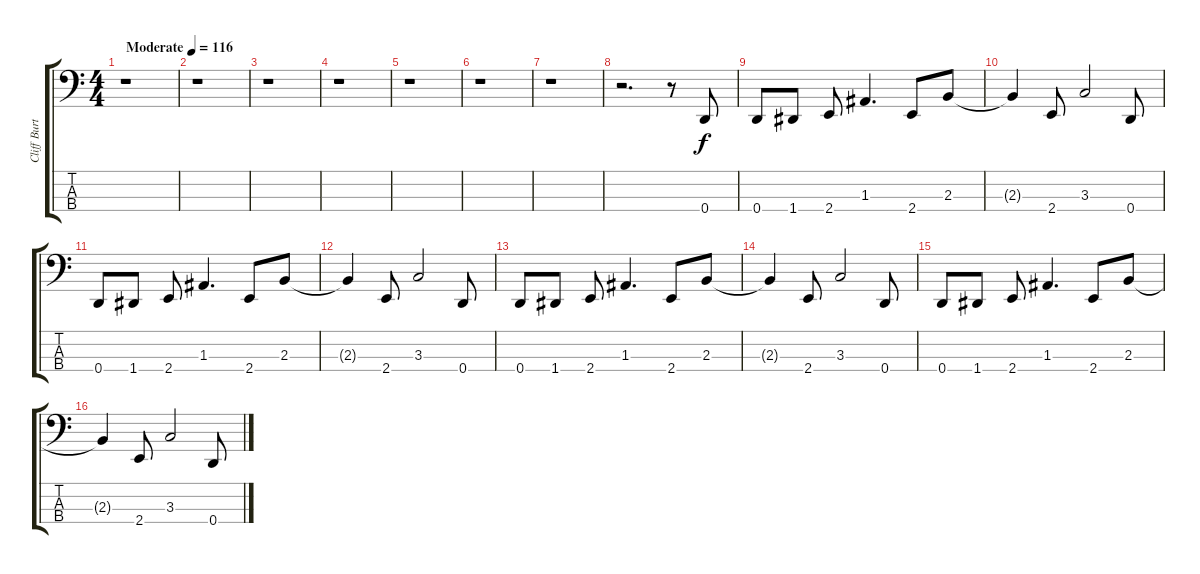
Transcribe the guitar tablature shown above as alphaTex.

\track ("Cliff Burton (Bass)" "Cliff Burt") {instrument electricbassfinger}
\staff {score tabs}
\tuning (G2 D2 A1 D1) {hide}
\ts (4 4)
\tempo (116 "Moderate")
\clef f4
\ks c
r.1{dy f instrument electricbassfinger} |
r.1 |
r.1 |
r.1 |
r.1 |
r.1 |
r.1 |
r.2{d} r.8 0.4.8 |
0.4.8 1.4.8 2.4.8 1.3.4{d} 2.4.8 2.3.8 |
2.3{t}.4 2.4.8 3.3.2 0.4.8 |
0.4.8 1.4.8 2.4.8 1.3.4{d} 2.4.8 2.3.8 |
2.3{t}.4 2.4.8 3.3.2 0.4.8 |
0.4.8 1.4.8 2.4.8 1.3.4{d} 2.4.8 2.3.8 |
2.3{t}.4 2.4.8 3.3.2 0.4.8 |
0.4.8 1.4.8 2.4.8 1.3.4{d} 2.4.8 2.3.8 |
2.3{t}.4 2.4.8 3.3.2 0.4.8
